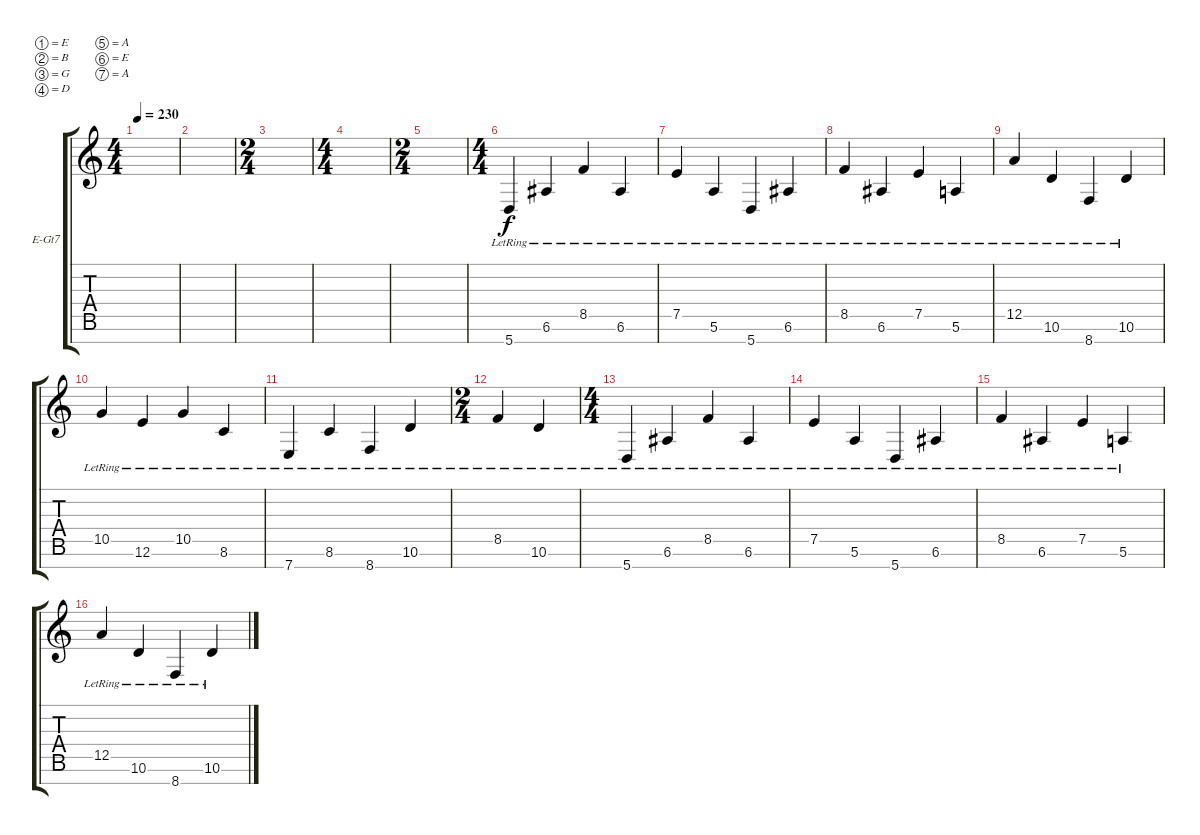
\defaultSystemsLayout 4
\bracketExtendMode groupsimilarinstruments
\firstSystemTrackNameOrientation horizontal
\otherSystemsTrackNameOrientation horizontal
\track ("Electric Guitar" "E-Gt7") {instrument distortionguitar}
\staff {score tabs}
\tuning (E4 B3 G3 D3 A2 E2 A1)
\ts (4 4)
\tempo 230
\clef g2
\ks c
|
|
\ts (2 4)
|
\ts (4 4)
|
\ts (2 4)
|
\ts (4 4)
5.7{lr}.4 6.6{lr}.4 8.5{lr}.4 6.6{lr}.4 |
7.5{lr}.4 5.6{lr}.4 5.7{lr}.4 6.6{lr}.4 |
8.5{lr}.4 6.6{lr}.4 7.5{lr}.4 5.6{lr}.4 |
12.5{lr}.4 10.6{lr}.4 8.7{lr}.4 10.6{lr}.4 |
10.5{lr}.4 12.6{lr}.4 10.5{lr}.4 8.6{lr}.4 |
7.7{lr}.4 8.6{lr}.4 8.7{lr}.4 10.6{lr}.4 |
\ts (2 4)
8.5{lr}.4 10.6{lr}.4 |
\ts (4 4)
5.7{lr}.4 6.6{lr}.4 8.5{lr}.4 6.6{lr}.4 |
7.5{lr}.4 5.6{lr}.4 5.7{lr}.4 6.6{lr}.4 |
8.5{lr}.4 6.6{lr}.4 7.5{lr}.4 5.6{lr}.4 |
12.5{lr}.4 10.6{lr}.4 8.7{lr}.4 10.6{lr}.4
